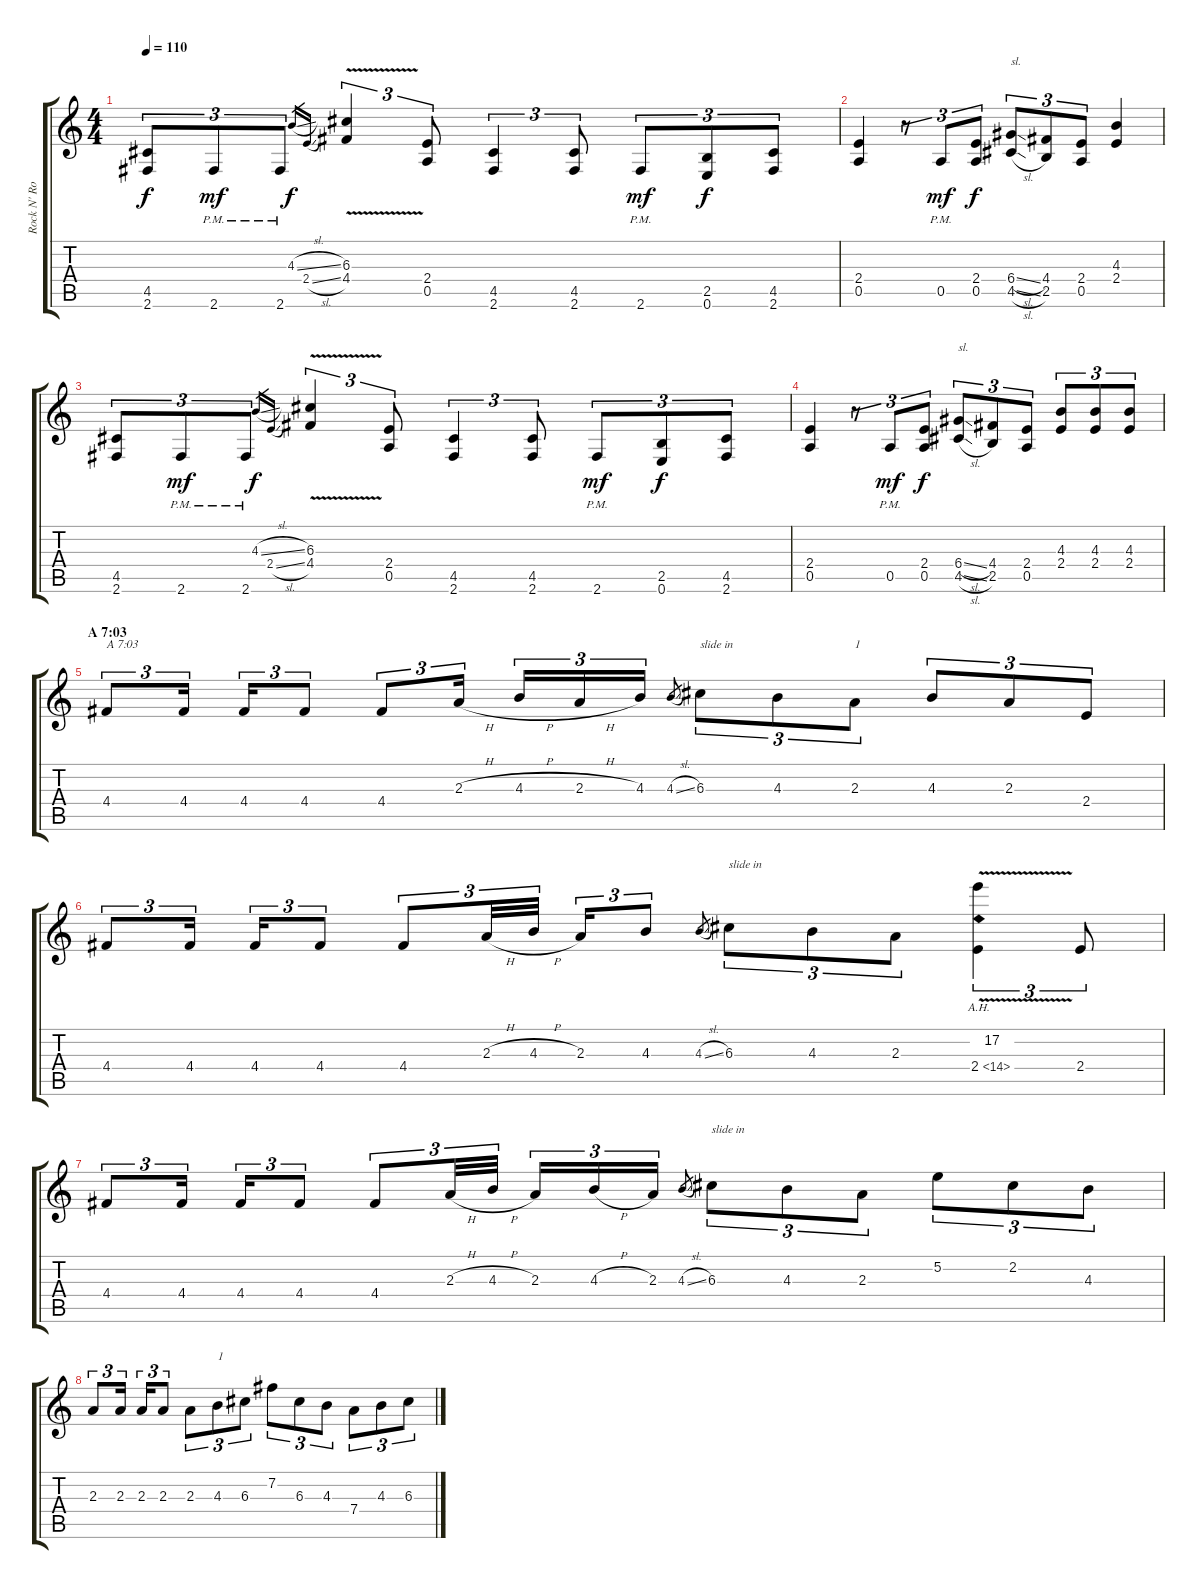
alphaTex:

\track ("Rock N' Rolf (left)" "Rock N' Ro") {instrument distortionguitar}
\staff {score tabs}
\tuning (E4 B3 G3 D3 A2 E2) {hide}
\ts (4 4)
\tempo 110
\clef g2
\ks c
(4.5 2.6).8{tu (3 2) dy f} 2.6{pm}.8{tu (3 2) dy mf} 2.6{pm}.8{tu (3 2)} 4.3{sl}.16{gr dy f} 2.4{sl}.16{gr} (6.3{v} 4.4{v}).4{tu (3 2)} (2.4 0.5).8{tu (3 2)} (4.5 2.6).4{tu (3 2)} (4.5 2.6).8{tu (3 2)} 2.6{pm}.8{tu (3 2) dy mf} (2.5 0.6).8{tu (3 2) dy f} (4.5 2.6).8{tu (3 2)} |
(2.4 0.5).4 r.8{tu (3 2)} 0.5{pm}.8{tu (3 2) dy mf} (2.4 0.5).8{tu (3 2) dy f} (6.4{sl} 4.5{sl}).8{tu (3 2) txt "sl."} (4.4 2.5).8{tu (3 2)} (2.4 0.5).8{tu (3 2)} (4.3 2.4).4 |
(4.5 2.6).8{tu (3 2)} 2.6{pm}.8{tu (3 2) dy mf} 2.6{pm}.8{tu (3 2)} 4.3{sl}.16{gr dy f} 2.4{sl}.16{gr} (6.3{v} 4.4{v}).4{tu (3 2)} (2.4 0.5).8{tu (3 2)} (4.5 2.6).4{tu (3 2)} (4.5 2.6).8{tu (3 2)} 2.6{pm}.8{tu (3 2) dy mf} (2.5 0.6).8{tu (3 2) dy f} (4.5 2.6).8{tu (3 2)} |
(2.4 0.5).4 r.8{tu (3 2)} 0.5{pm}.8{tu (3 2) dy mf} (2.4 0.5).8{tu (3 2) dy f} (6.4{sl} 4.5{sl}).8{tu (3 2) txt "sl."} (4.4 2.5).8{tu (3 2)} (2.4 0.5).8{tu (3 2)} (4.3 2.4).8{tu (3 2)} (4.3 2.4).8{tu (3 2)} (4.3 2.4).8{tu (3 2)} |
\section ("" "A 7:03")
4.4.8{tu (3 2) txt "A 7:03"} 4.4.16{tu (3 2)} 4.4.16{tu (3 2)} 4.4.8{tu (3 2)} 4.4.8{tu (3 2)} 2.3{h}.16{tu (3 2)} 4.3{h}.16{tu (3 2)} 2.3{h}.16{tu (3 2)} 4.3.16{tu (3 2)} 4.3{sl}.8{gr} 6.3.8{tu (3 2) txt "slide in"} 4.3.8{tu (3 2)} 2.3.8{tu (3 2) txt "1"} 4.3.8{tu (3 2)} 2.3.8{tu (3 2)} 2.4.8{tu (3 2)} |
4.4.8{tu (3 2)} 4.4.16{tu (3 2)} 4.4.16{tu (3 2)} 4.4.8{tu (3 2)} 4.4.8{tu (3 2)} 2.3{h}.32{tu (3 2)} 4.3{h}.32{tu (3 2)} 2.3.16{tu (3 2)} 4.3.8{tu (3 2)} 4.3{sl}.8{gr} 6.3.8{tu (3 2) txt "slide in"} 4.3.8{tu (3 2)} 2.3.8{tu (3 2)} (17.2{v} 2.4{ah 12 v}).4{tu (3 2)} 2.4.8{tu (3 2)} |
4.4.8{tu (3 2)} 4.4.16{tu (3 2)} 4.4.16{tu (3 2)} 4.4.8{tu (3 2)} 4.4.8{tu (3 2)} 2.3{h}.32{tu (3 2)} 4.3{h}.32{tu (3 2)} 2.3.16{tu (3 2)} 4.3{h}.16{tu (3 2)} 2.3.16{tu (3 2)} 4.3{sl}.8{gr} 6.3.8{tu (3 2) txt "slide in"} 4.3.8{tu (3 2)} 2.3.8{tu (3 2)} 5.2.8{tu (3 2)} 2.2.8{tu (3 2)} 4.3.8{tu (3 2)} |
2.3.8{tu (3 2)} 2.3.16{tu (3 2)} 2.3.16{tu (3 2)} 2.3.8{tu (3 2)} 2.3.8{tu (3 2)} 4.3.8{tu (3 2) txt "1"} 6.3.8{tu (3 2)} 7.2.8{tu (3 2)} 6.3.8{tu (3 2)} 4.3.8{tu (3 2)} 7.4.8{tu (3 2)} 4.3.8{tu (3 2)} 6.3.8{tu (3 2)}
